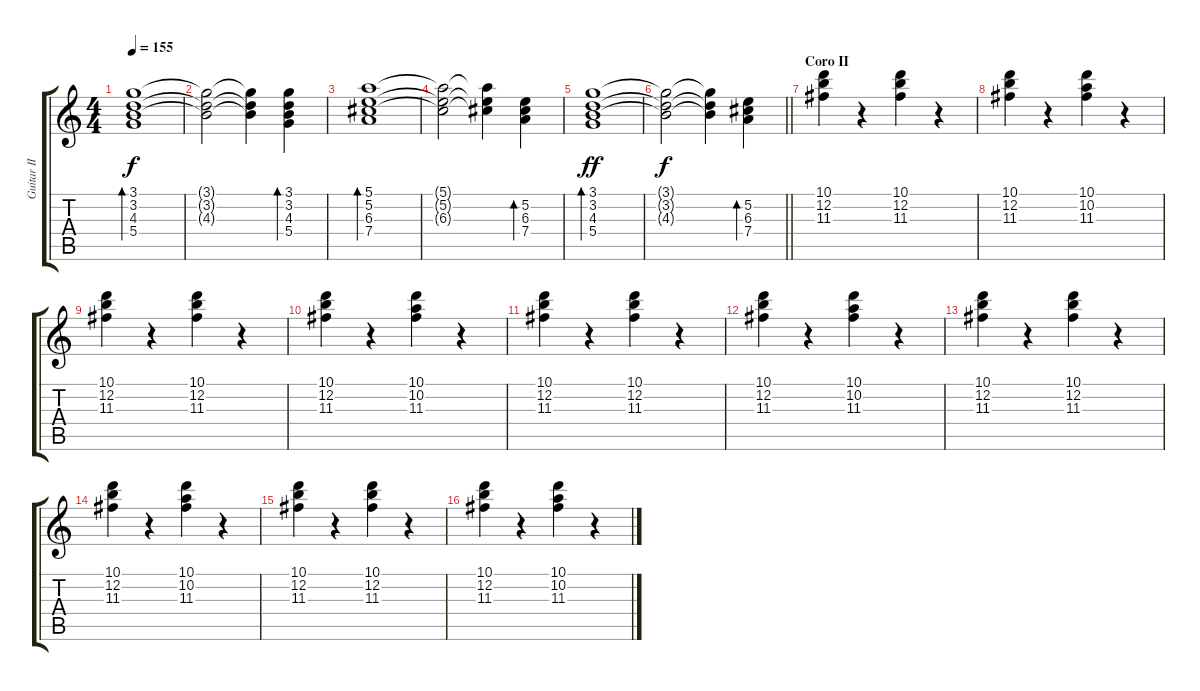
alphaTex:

\track ("Guitar II" "Guitar II") {instrument overdrivenguitar}
\staff {score tabs}
\tuning (E4 B3 G3 D3 A2 E2) {hide}
\ts (4 4)
\tempo 155
\clef g2
\ks c
(3.1 3.2 4.3 5.4).1{bd 240 dy f} |
(3.1{t} 3.2{t} 4.3{t}).2 (3.1{t} 3.2{t} 4.3{t}).4 (3.1 3.2 4.3 5.4).4{bd 240} |
(5.1 5.2 6.3 7.4).1{bd 240} |
(5.1{t} 5.2{t} 6.3{t}).2 (5.1{t} 5.2{t} 6.3{t}).4 (5.2 6.3 7.4).4{bd 240} |
(3.1 3.2 4.3 5.4).1{bd 240 dy ff} |
\barLineRight lightlight
(3.1{t} 3.2{t} 4.3{t}).2{dy f} (3.1{t} 3.2{t} 4.3{t}).4 (5.2 6.3 7.4).4{bd 240} |
\section ("" "Coro II")
(10.1 12.2 11.3).4 r.4 (10.1 12.2 11.3).4 r.4 |
(10.1 12.2 11.3).4 r.4 (10.1 10.2 11.3).4 r.4 |
(10.1 12.2 11.3).4 r.4 (10.1 12.2 11.3).4 r.4 |
(10.1 12.2 11.3).4 r.4 (10.1 10.2 11.3).4 r.4 |
(10.1 12.2 11.3).4 r.4 (10.1 12.2 11.3).4 r.4 |
(10.1 12.2 11.3).4 r.4 (10.1 10.2 11.3).4 r.4 |
(10.1 12.2 11.3).4 r.4 (10.1 12.2 11.3).4 r.4 |
(10.1 12.2 11.3).4 r.4 (10.1 10.2 11.3).4 r.4 |
(10.1 12.2 11.3).4 r.4 (10.1 12.2 11.3).4 r.4 |
(10.1 12.2 11.3).4 r.4 (10.1 10.2 11.3).4 r.4
